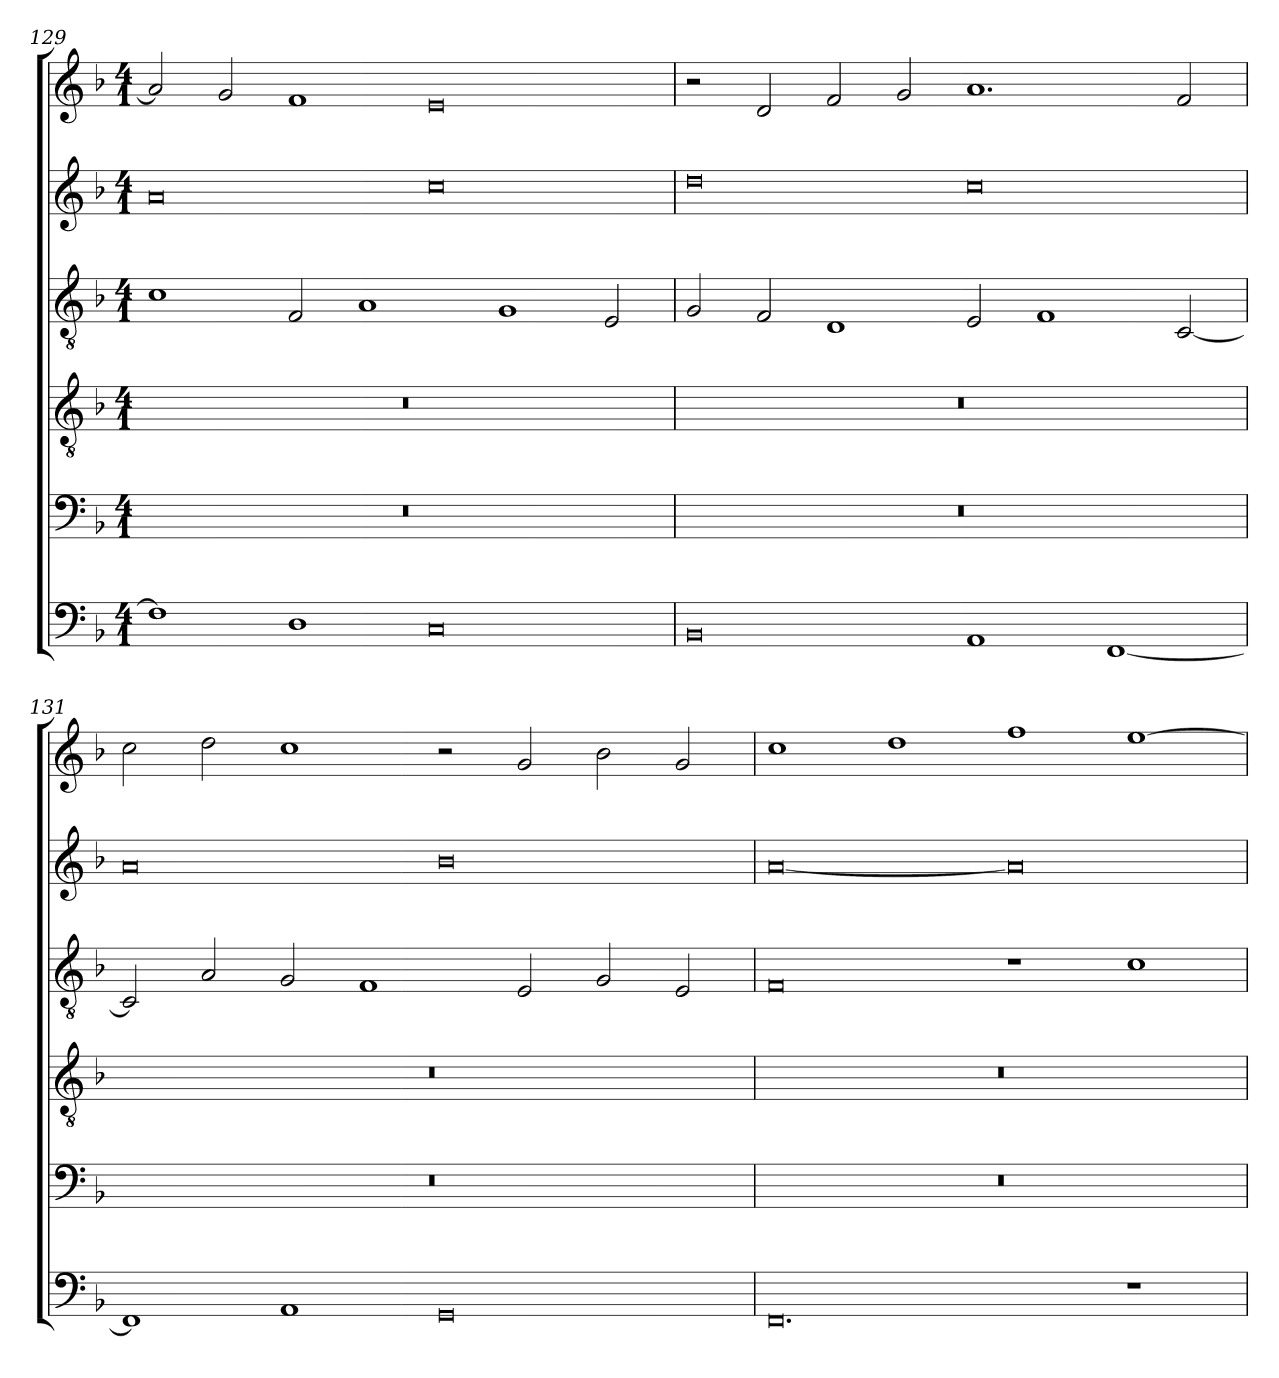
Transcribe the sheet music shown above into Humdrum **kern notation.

**kern	**kern	**kern	**kern	**kern	**kern
*part6	*part5	*part4	*part3	*part2	*part1
*staff6	*staff5	*staff4	*staff3	*staff2	*staff1
*clefF4	*clefF4	*clefGv2	*clefGv2	*clefG2	*clefG2
*k[b-]	*k[b-]	*k[b-]	*k[b-]	*k[b-]	*k[b-]
*F:	*F:	*F:	*F:	*F:	*F:
*M4/1	*M4/1	*M4/1	*M4/1	*M4/1	*M4/1
=129	=129	=129	=129	=129	=129
1F]	00r	00r	1c	0a	2a/]
.	.	.	.	.	2g/
1D	.	.	2F/	.	1f
.	.	.	1A	.	.
0C	.	.	.	0cc	0e
.	.	.	1G	.	.
.	.	.	2E/	.	.
!!LO:LB:g=z
=130	=130	=130	=130	=130	=130
0BB-	00r	00r	2G/	0dd	2r
.	.	.	2F/	.	2d/
.	.	.	1D	.	2f/
.	.	.	.	.	2g/
1AA	.	.	2E/	0cc	1.a
.	.	.	1F	.	.
[1FF	.	.	.	.	.
.	.	.	[2C/	.	2f/
=131	=131	=131	=131	=131	=131
1FF]	00r	00r	2C/]	0a	2cc\
.	.	.	2A/	.	2dd\
1AA	.	.	2G/	.	1cc
.	.	.	1F	.	.
0GG	.	.	.	0b-	2r
.	.	.	2E/	.	2g/
.	.	.	2G/	.	2b-\
.	.	.	2E/	.	2g/
=132	=132	=132	=132	=132	=132
0.FF	00r	00r	0F	[0a	1cc
.	.	.	.	.	1dd
.	.	.	1r	0a]	1ff
1r	.	.	1c	.	[1ee
=	=	=	=	=	=
*-	*-	*-	*-	*-	*-
